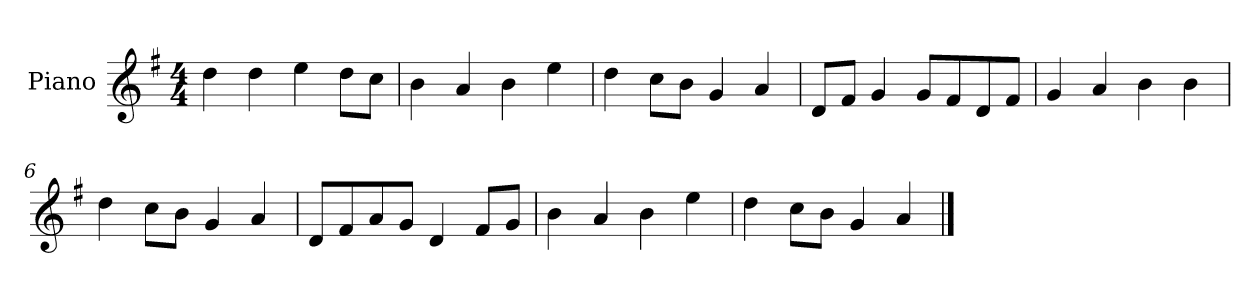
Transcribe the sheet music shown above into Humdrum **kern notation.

**kern
*part1
*staff1
*I"Piano
*I'P-no
*clefG2
*k[f#]
*M4/4
*MM90
=1
4dd\
4dd\
4ee\
8dd\L
8cc\J
=2
4b\
4a/
4b\
4ee\
=3
4dd\
8cc\L
8b\J
4g/
4a/
=4
8d/L
8f#/J
4g/
8g/L
8f#/
8d/
8f#/J
=5
4g/
4a/
4b\
4b\
=6
4dd\
8cc\L
8b\J
4g/
4a/
=7
8d/L
8f#/
8a/
8g/J
4d/
8f#/L
8g/J
!!LO:LB:g=z
=8
4b\
4a/
4b\
4ee\
=9
4dd\
8cc\L
8b\J
4g/
4a/
==
*-
